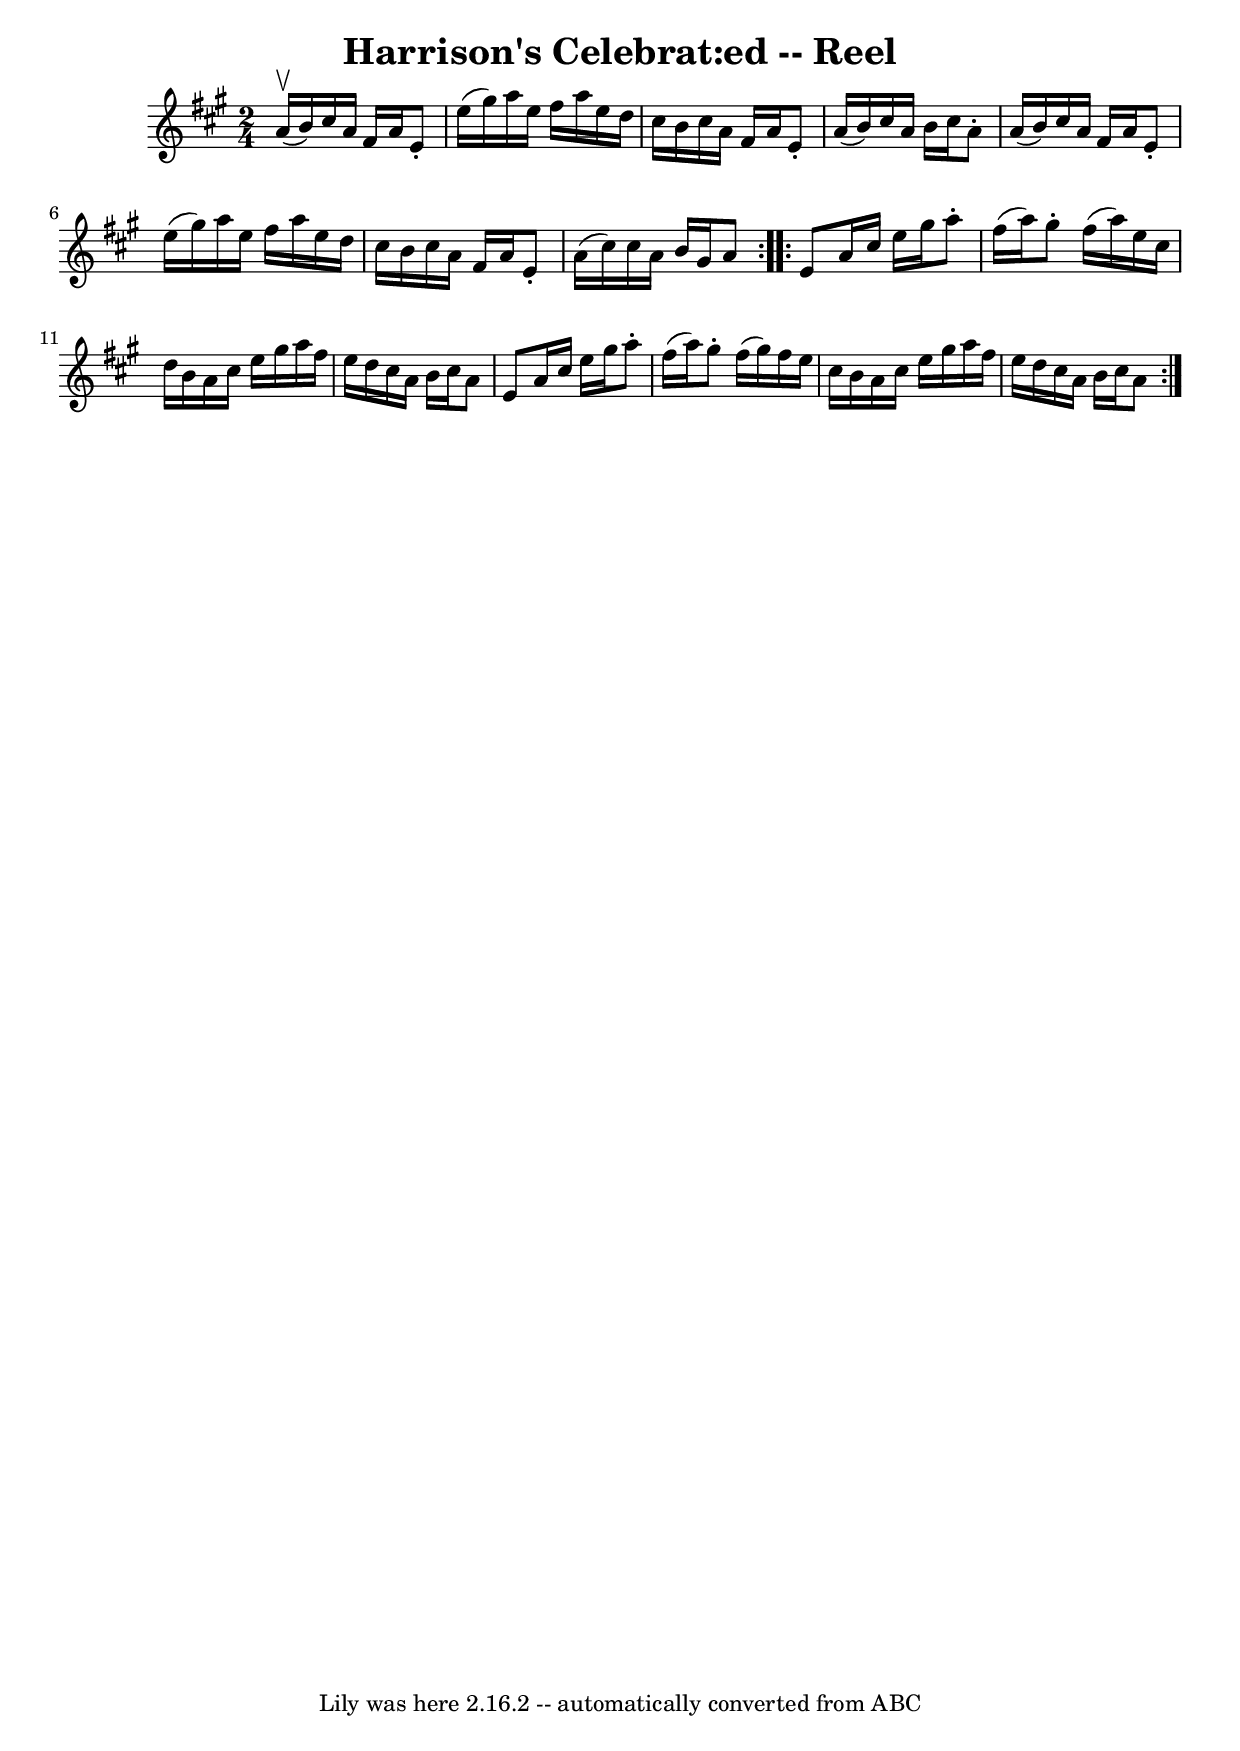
\version "2.16.2"
\include "Mammoth.ily"
\header {
  crossRefNumber = "1"
  footnotes = ""
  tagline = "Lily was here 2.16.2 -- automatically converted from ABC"
  title = "Harrison's Celebrat:ed -- Reel"

}
voicedefault =  {



  \repeat volta 2 {

    \time 2/4 
    \key a \major a'16^\upbow(b'16)   |
    cis''16    
    a'16 fis'16 a'16 e'8 -. e''16 (gis''16)   |
    a''16    
    e''16 fis''16 a''16 e''16 d''16 cis''16 b'16    |
    
    cis''16 a'16 fis'16 a'16 e'8 -. a'16 (b'16)   |
    
    cis''16 a'16 b'16 cis''16 a'8 -. a'16 (b'16)   |
    
    cis''16 a'16 fis'16 a'16 e'8 -. e''16 (gis''16)   |
    
    a''16 e''16 fis''16 a''16 e''16 d''16 cis''16 b'16    
    |
    cis''16 a'16 fis'16 a'16 e'8 -. a'16 (cis''16)   
    |
    cis''16 a'16 b'16 gis'16 a'8    
  }     
  \repeat volta 2 {
    
    e'8    |
    a'16 cis''16 e''16 gis''16 a''8 -. fis''16 (
    a''16)   |
    gis''8 -. fis''16 (a''16) e''16 cis''16   
    d''16 b'16    |
    a'16 cis''16 e''16 gis''16 a''16    
    fis''16 e''16 d''16    |
    cis''16 a'16 b'16 cis''16    
    a'8 e'8    |
    a'16 cis''16 e''16 gis''16 a''8 -.   
    fis''16 (a''16)   |
    gis''8 -. fis''16 (gis''16)   
    fis''16 e''16 cis''16 b'16    |
    a'16 cis''16 e''16    
    gis''16 a''16 fis''16 e''16 d''16    |
    cis''16 a'16    
    b'16 cis''16 a'8    
  }   

}

\score{
  <<

    \context Staff="default"
    {
      \voicedefault 
      
    }

  >>
  \layout {
    
  }
  \midi {
  }

}
